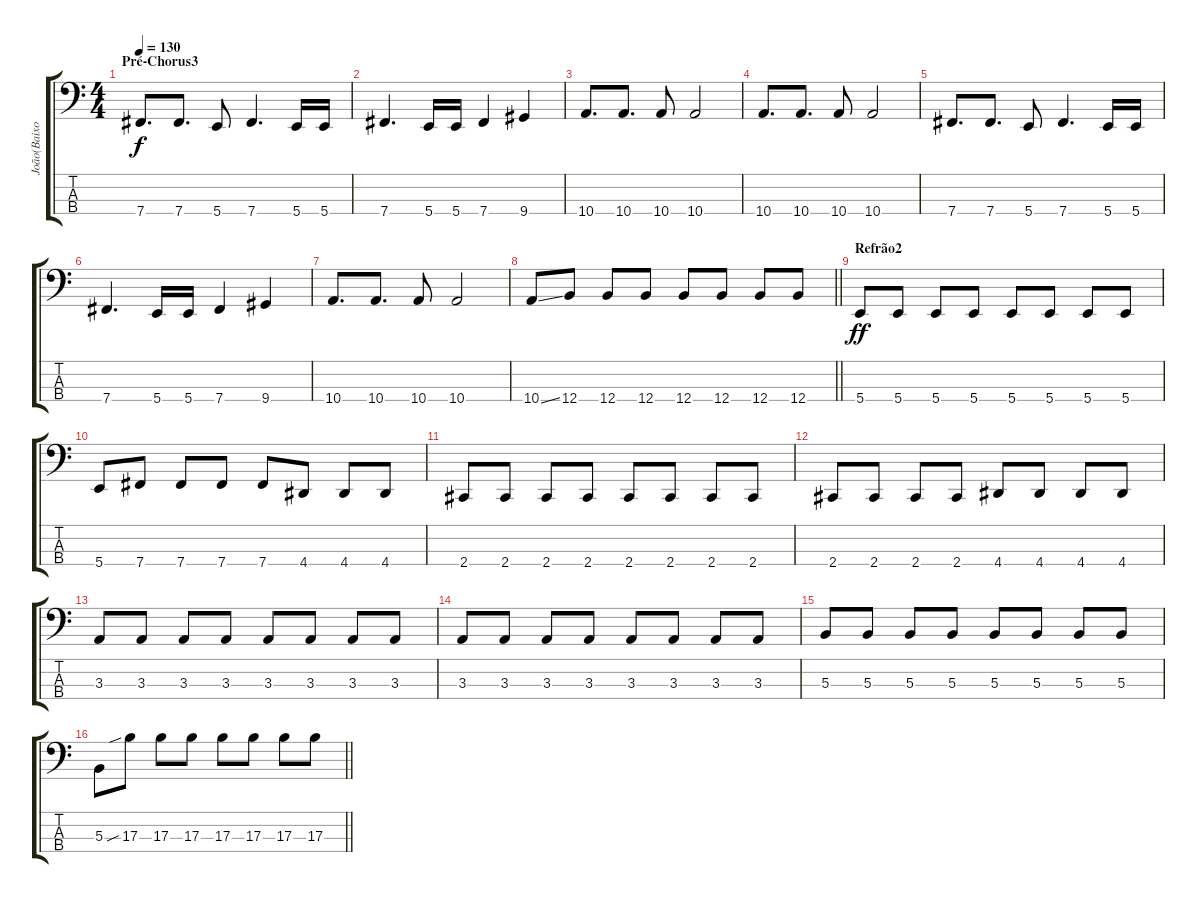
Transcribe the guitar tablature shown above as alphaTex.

\track ("João(Baixo)" "João(Baixo") {instrument electricbassfinger}
\staff {score tabs}
\tuning (E2 B1 Gb1 B0) {hide}
\ts (4 4)
\section ("" "Pré-Chorus3")
\tempo 130
\clef f4
\ks c
7.4.8{d dy f} 7.4.8{d} 5.4.8 7.4.4{d} 5.4.16 5.4.16 |
7.4.4{d} 5.4.16 5.4.16 7.4.4 9.4.4 |
10.4.8{d} 10.4.8{d} 10.4.8 10.4.2 |
10.4.8{d} 10.4.8{d} 10.4.8 10.4.2 |
7.4.8{d} 7.4.8{d} 5.4.8 7.4.4{d} 5.4.16 5.4.16 |
7.4.4{d} 5.4.16 5.4.16 7.4.4 9.4.4 |
10.4.8{d} 10.4.8{d} 10.4.8 10.4.2 |
\barLineRight lightlight
10.4{ss}.8 12.4.8 12.4.8 12.4.8 12.4.8 12.4.8 12.4.8 12.4.8 |
\section ("" "Refrão2")
5.4.8{dy ff} 5.4.8 5.4.8 5.4.8 5.4.8 5.4.8 5.4.8 5.4.8 |
5.4.8 7.4.8 7.4.8 7.4.8 7.4.8 4.4.8 4.4.8 4.4.8 |
2.4.8 2.4.8 2.4.8 2.4.8 2.4.8 2.4.8 2.4.8 2.4.8 |
2.4.8 2.4.8 2.4.8 2.4.8 4.4.8 4.4.8 4.4.8 4.4.8 |
3.3.8 3.3.8 3.3.8 3.3.8 3.3.8 3.3.8 3.3.8 3.3.8 |
3.3.8 3.3.8 3.3.8 3.3.8 3.3.8 3.3.8 3.3.8 3.3.8 |
5.3.8 5.3.8 5.3.8 5.3.8 5.3.8 5.3.8 5.3.8 5.3.8 |
\barLineRight lightlight
5.3.8 17.3{sib}.8 17.3.8 17.3.8 17.3.8 17.3.8 17.3.8 17.3.8
